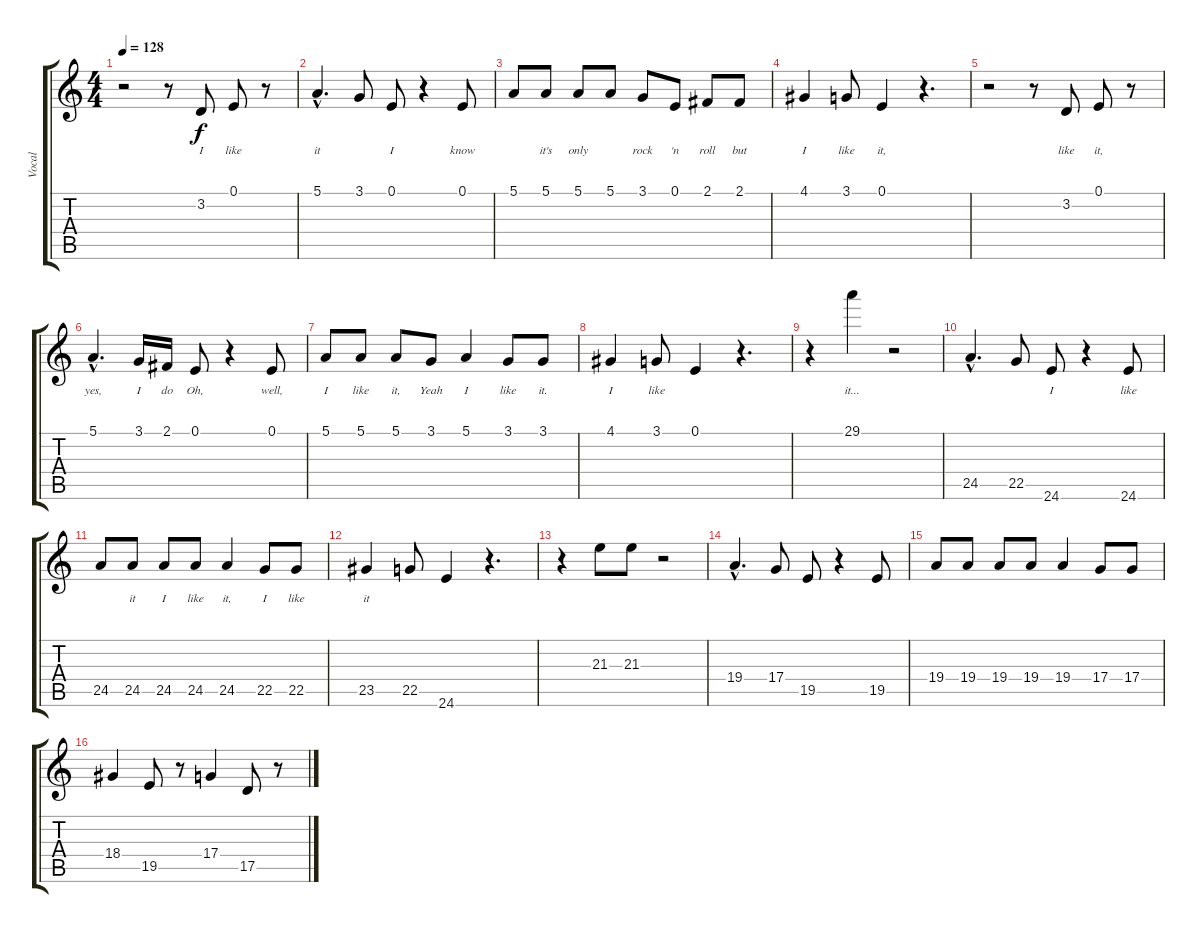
\track ("Vocal" "Vocal") {instrument tenorsax}
\staff {score tabs}
\tuning (E4 B3 G3 D3 A2 E2) {hide}
\ts (4 4)
\tempo 128
\clef g2
\ks c
r.2{dy f} r.8 3.2.8{lyrics (0 "I") lyrics (1 "") lyrics (2 "") lyrics (3 "") lyrics (4 "")} 0.1.8{lyrics (0 "like") lyrics (1 "") lyrics (2 "") lyrics (3 "") lyrics (4 "")} r.8 |
5.1{hac}.4{d lyrics (0 "it") lyrics (1 "") lyrics (2 "") lyrics (3 "") lyrics (4 "")} 3.1.8{lyrics (0 "") lyrics (1 "") lyrics (2 "") lyrics (3 "") lyrics (4 "")} 0.1.8{lyrics (0 "I") lyrics (1 "") lyrics (2 "") lyrics (3 "") lyrics (4 "")} r.4 0.1.8{lyrics (0 "know") lyrics (1 "") lyrics (2 "") lyrics (3 "") lyrics (4 "")} |
5.1.8{lyrics (0 "") lyrics (1 "") lyrics (2 "") lyrics (3 "") lyrics (4 "")} 5.1.8{lyrics (0 "it's") lyrics (1 "") lyrics (2 "") lyrics (3 "") lyrics (4 "")} 5.1.8{lyrics (0 "only") lyrics (1 "") lyrics (2 "") lyrics (3 "") lyrics (4 "")} 5.1.8{lyrics (0 "") lyrics (1 "") lyrics (2 "") lyrics (3 "") lyrics (4 "")} 3.1.8{lyrics (0 "rock") lyrics (1 "") lyrics (2 "") lyrics (3 "") lyrics (4 "")} 0.1.8{lyrics (0 "'n") lyrics (1 "") lyrics (2 "") lyrics (3 "") lyrics (4 "")} 2.1.8{lyrics (0 "roll") lyrics (1 "") lyrics (2 "") lyrics (3 "") lyrics (4 "")} 2.1.8{lyrics (0 "but") lyrics (1 "") lyrics (2 "") lyrics (3 "") lyrics (4 "")} |
4.1.4{lyrics (0 "I") lyrics (1 "") lyrics (2 "") lyrics (3 "") lyrics (4 "")} 3.1.8{lyrics (0 "like") lyrics (1 "") lyrics (2 "") lyrics (3 "") lyrics (4 "")} 0.1.4{lyrics (0 "it,") lyrics (1 "") lyrics (2 "") lyrics (3 "") lyrics (4 "")} r.4{d} |
r.2 r.8 3.2.8{lyrics (0 "like") lyrics (1 "") lyrics (2 "") lyrics (3 "") lyrics (4 "")} 0.1.8{lyrics (0 "it,") lyrics (1 "") lyrics (2 "") lyrics (3 "") lyrics (4 "")} r.8 |
5.1{hac}.4{d lyrics (0 "yes,") lyrics (1 "") lyrics (2 "") lyrics (3 "") lyrics (4 "")} 3.1.16{lyrics (0 "I") lyrics (1 "") lyrics (2 "") lyrics (3 "") lyrics (4 "")} 2.1.16{lyrics (0 "do") lyrics (1 "") lyrics (2 "") lyrics (3 "") lyrics (4 "")} 0.1.8{lyrics (0 "Oh,") lyrics (1 "") lyrics (2 "") lyrics (3 "") lyrics (4 "")} r.4 0.1.8{lyrics (0 "well,") lyrics (1 "") lyrics (2 "") lyrics (3 "") lyrics (4 "")} |
5.1.8{lyrics (0 "I") lyrics (1 "") lyrics (2 "") lyrics (3 "") lyrics (4 "")} 5.1.8{lyrics (0 "like") lyrics (1 "") lyrics (2 "") lyrics (3 "") lyrics (4 "")} 5.1.8{lyrics (0 "it,") lyrics (1 "") lyrics (2 "") lyrics (3 "") lyrics (4 "")} 3.1.8{lyrics (0 "Yeah") lyrics (1 "") lyrics (2 "") lyrics (3 "") lyrics (4 "")} 5.1.4{lyrics (0 "I") lyrics (1 "") lyrics (2 "") lyrics (3 "") lyrics (4 "")} 3.1.8{lyrics (0 "like") lyrics (1 "") lyrics (2 "") lyrics (3 "") lyrics (4 "")} 3.1.8{lyrics (0 "it.") lyrics (1 "") lyrics (2 "") lyrics (3 "") lyrics (4 "")} |
4.1.4{lyrics (0 "I") lyrics (1 "") lyrics (2 "") lyrics (3 "") lyrics (4 "")} 3.1.8{lyrics (0 "like") lyrics (1 "") lyrics (2 "") lyrics (3 "") lyrics (4 "")} 0.1.4{lyrics (0 "") lyrics (1 "") lyrics (2 "") lyrics (3 "") lyrics (4 "")} r.4{d} |
r.4 29.1.4{lyrics (0 "it...") lyrics (1 "") lyrics (2 "") lyrics (3 "") lyrics (4 "")} r.2 |
24.5{hac}.4{d lyrics (0 "") lyrics (1 "") lyrics (2 "") lyrics (3 "") lyrics (4 "")} 22.5.8{lyrics (0 "") lyrics (1 "") lyrics (2 "") lyrics (3 "") lyrics (4 "")} 24.6.8{lyrics (0 "I") lyrics (1 "") lyrics (2 "") lyrics (3 "") lyrics (4 "")} r.4 24.6.8{lyrics (0 "like") lyrics (1 "") lyrics (2 "") lyrics (3 "") lyrics (4 "")} |
24.5.8{lyrics (0 "") lyrics (1 "") lyrics (2 "") lyrics (3 "") lyrics (4 "")} 24.5.8{lyrics (0 "it") lyrics (1 "") lyrics (2 "") lyrics (3 "") lyrics (4 "")} 24.5.8{lyrics (0 "I") lyrics (1 "") lyrics (2 "") lyrics (3 "") lyrics (4 "")} 24.5.8{lyrics (0 "like") lyrics (1 "") lyrics (2 "") lyrics (3 "") lyrics (4 "")} 24.5.4{lyrics (0 "it,") lyrics (1 "") lyrics (2 "") lyrics (3 "") lyrics (4 "")} 22.5.8{lyrics (0 "I") lyrics (1 "") lyrics (2 "") lyrics (3 "") lyrics (4 "")} 22.5.8{lyrics (0 "like") lyrics (1 "") lyrics (2 "") lyrics (3 "") lyrics (4 "")} |
23.5.4{lyrics (0 "it") lyrics (1 "") lyrics (2 "") lyrics (3 "") lyrics (4 "")} 22.5.8 24.6.4 r.4{d} |
r.4 21.3.8 21.3.8 r.2 |
19.4{hac}.4{d} 17.4.8 19.5.8 r.4 19.5.8 |
19.4.8 19.4.8 19.4.8 19.4.8 19.4.4 17.4.8 17.4.8 |
18.4.4 19.5.8 r.8 17.4.4 17.5.8 r.8
